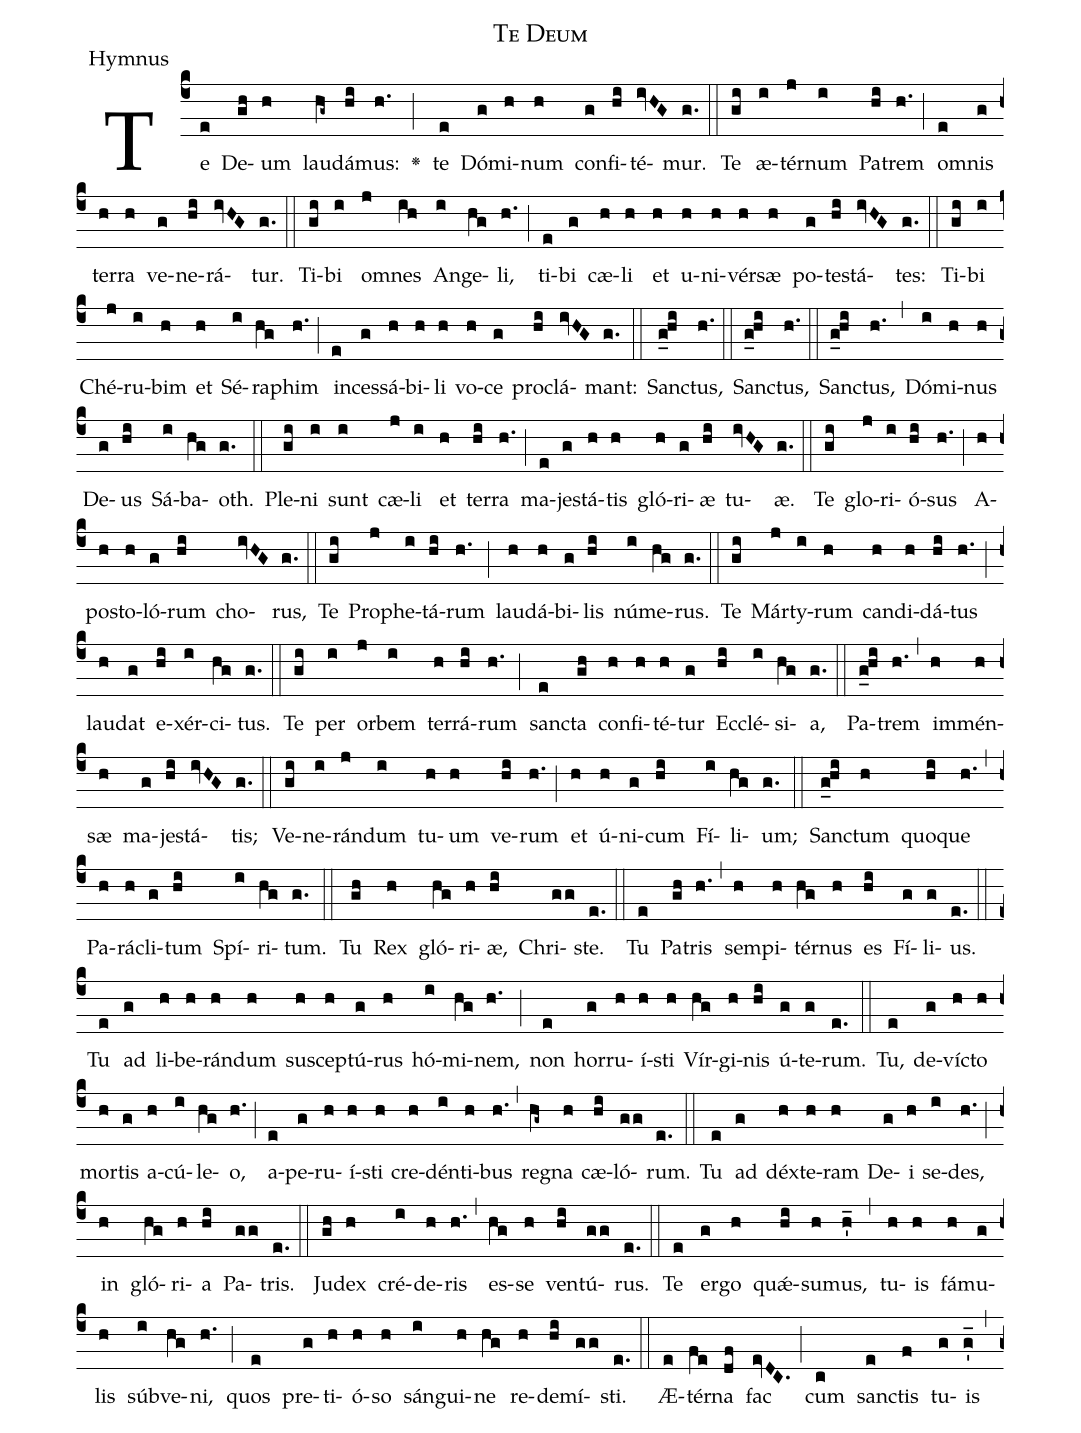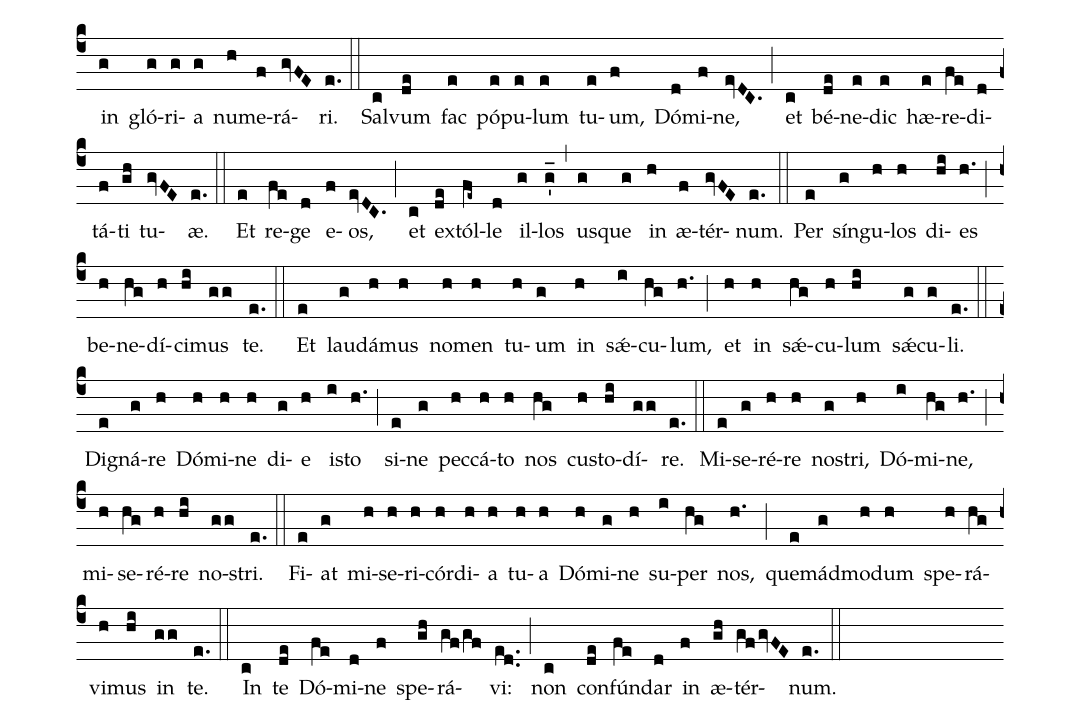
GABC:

name:Te Deum;
office-part:Hymnus;
%%
(c4) Te(e) De(gh)um(h) lau(hg~)dá(hi)mus:(h.) <v>\greheightstar</v>(;) te(e) Dó(g)mi(h)num(h) con(g)fi(hi)té(ivHG)mur.(g.) (::)  Te(gi) æ(i)tér(j)num(i) Pa(hi)trem(h.) (;) om(e)nis(g) ter(h)ra(h) ve(g)ne(hi)rá(ivHG)tur.(g.) (::) Ti(gi)bi(i) om(j)nes(ih) An(i)ge(hg)li,(h.) (;) ti(e)bi(g) cæ(h)li(h) et(h) u(h)ni(h)vér(h)sæ(h) po(g)te(hi)stá(ivHG)tes:(g.) (::) Ti(gi)bi(i) Ché(j)ru(i)bim(h) et(h) Sé(i)ra(hg)phim(h.) (;) in(e)ces(g)sá(h)bi(h)li(h) vo(h)ce(g) pro(hi)clá(ivHG)mant:(g.) (::) San(g_hi)ctus,(h.) (::) San(g_hi)ctus,(h.) (::) San(g_hi)ctus,(h.) (,) Dó(i)mi(h)nus(h) De(g)us(hi) Sá(i)ba(hg)oth.(g.) (::) Ple(gi)ni(i) sunt(i) cæ(j)li(i) et(h) ter(hi)ra(h.) (;) ma(e)je(g)stá(h)tis(h) gló(h)ri(g)æ(hi) tu(ivHG)æ.(g.) (::) Te(gi) glo(j)ri(i)ó(hi)sus(h.) (;) A(h)po(h)sto(h)ló(g)rum(hi) cho(ivHG)rus,(g.) (::) Te(gi) Pro(j)phe(i)tá(hi)rum(h.) (;) lau(h)dá(h)bi(g)lis(hi) nú(i)me(hg)rus.(g.) (::) Te(gi) Már(j)ty(i)rum(h) can(h)di(h)dá(hi)tus(h.) (;) lau(h)dat(g) e(hi)xér(i)ci(hg)tus.(g.) (::) Te(gi) per(i) or(j)bem(i) ter(h)rá(hi)rum(h.) (;) san(e)cta(gh) con(h)fi(h)té(h)tur(g) Ec(hi)clé(i)si(hg)a,(g.) (::) Pa(g_hi)trem(h.) (,) im(h)mén(h)sæ(h) ma(g)je(hi)stá(ivHG)tis;(g.) (::) Ve(gi)ne(i)rán(j)dum(i) tu(h)um(h) ve(hi)rum(h.) (;) et(h) ú(h)ni(g)cum(hi) Fí(i)li(hg)um;(g.) (::) San(g_hi)ctum(h) quo(hi)que(h.) (,) Pa(h)rá(h)cli(g)tum(hi) Spí(i)ri(hg)tum.(g.) (::) Tu(gh) Rex(h) gló(hg)ri(h)æ,(hi) Chri(gg)ste.(e.) (::)  Tu(e) Pa(gh)tris(h.) (,) sem(h)pi(h)tér(hg)nus(h) es(hi) Fí(g)li(g)us.(e.) (::) Tu(e) ad(g) li(h)be(h)rán(h)dum(h) su(h)scep(h)tú(g)rus(h) hó(i)mi(hg)nem,(h.) (;) non(e) hor(g)ru(h)í(h)sti(h) Vír(hg)gi(h)nis(hi) ú(g)te(g)rum.(e.) (::) Tu,(e) de(g)ví(h)cto(h) mor(h)tis(g) a(h)cú(i)le(hg)o,(h.) (;) a(e)pe(g)ru(h)í(h)sti(h) cre(h)dén(i)ti(h)bus(h.) (,) re(hg~)gna(h) cæ(hi)ló(gg)rum.(e.) (::) Tu(e) ad(g) déx(h)te(h)ram(h) De(g)i(h) se(i)des,(h.) (;) in(h) gló(hg)ri(h)a(hi) Pa(gg)tris.(e.) (::) Ju(gh)dex(h) cré(i)de(h)ris(h.) (,) es(hg)se(h) ven(hi)tú(gg)rus.(e.) (::)  Te(e) er(g)go(h) quǽ(hi)su(h)mus,(h'_) (,) tu(h)is(h) fá(h)mu(g)lis(h) súb(i)ve(hg)ni,(h.) (;) quos(e) pre(g)ti(h)ó(h)so(h) sán(i)gui(h)ne(hg) re(h)de(hi)mí(gg)sti.(e.) (::) Æ(e)tér(fe)na(df) fac(evDC.) (;) cum(c) san(e)ctis(f) tu(g)is(g'_) (,) in(g) gló(g)ri(g)a(g) nu(h)me(f)rá(gvFE)ri.(e.) (::)  Sal(c)vum(de) fac(e) pó(e)pu(e)lum(e) tu(e)um,(f) Dó(d)mi(f)ne,(evDC.) (;) et(c) bé(de)ne(e)dic(e) hæ(e)re(fe)di(d)tá(f)ti(gh) tu(gvFE)æ.(e.) (::) Et(e) re(fe)ge(d) e(f)os,(evDC.) (;) et(c) ex(de)tól(fe~)le(d) il(g)los(g'_) (,) us(g)que(g) in(h) æ(f)tér(gvFE)num.(e.) (::)  Per(e) sín(g)gu(h)los(h) di(hi)es(h.) (;) be(h)ne(hg)dí(h)ci(hi)mus(gg) te.(e.) (::)  Et(e) lau(g)dá(h)mus(h) no(h)men(h) tu(h)um(g) in(h) sǽ(i)cu(hg)lum,(h.) (;) et(h) in(h) sǽ(hg)cu(h)lum(hi) sǽ(g)cu(g)li.(e.) (::) Di(e)gná(g)re(h) Dó(h)mi(h)ne(h) di(g)e(h) i(i)sto(h.) (;) si(e)ne(g) pec(h)cá(h)to(h) nos(hg) cu(h)sto(hi)dí(gg)re.(e.) (::) Mi(e)se(g)ré(h)re(h) no(g)stri,(h) Dó(i)mi(hg)ne,(h.) (;) mi(h)se(hg)ré(h)re(hi) no(gg)stri.(e.) (::) Fi(e)at(g) mi(h)se(h)ri(h)cór(h)di(h)a(h) tu(h)a(h) Dó(h)mi(g)ne(h) su(i)per(hg) nos,(h.) (;) que(e)mád(g)mo(h)dum(h) spe(h)rá(hg)vi(h)mus(hi) in(gg) te.(e.) (::) In(c) te(de) Dó(fe)mi(d)ne(f) spe(gh)rá(gf/gf)vi:(ed..) (;) non(c) con(de)fún(fe)dar(d) in(f) æ(gh)tér(gf/gvFE)num.(e.) (::)
